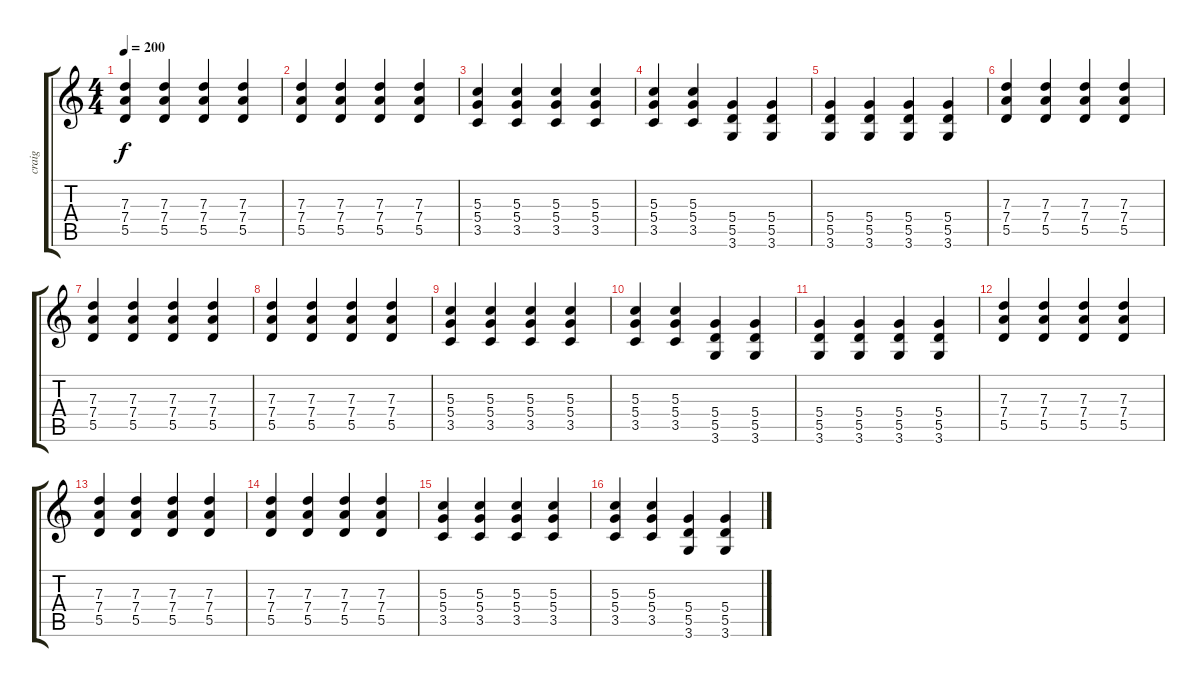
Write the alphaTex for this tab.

\track ("craig" "craig") {mute instrument acousticguitarsteel}
\staff {score tabs}
\tuning (E4 B3 G3 D3 A2 E2) {hide}
\ts (4 4)
\tempo 200
\clef g2
\ks c
(7.3 7.4 5.5).4{dy f} (7.3 7.4 5.5).4 (7.3 7.4 5.5).4 (7.3 7.4 5.5).4 |
(7.3 7.4 5.5).4 (7.3 7.4 5.5).4 (7.3 7.4 5.5).4 (7.3 7.4 5.5).4 |
(5.3 5.4 3.5).4 (5.3 5.4 3.5).4 (5.3 5.4 3.5).4 (5.3 5.4 3.5).4 |
(5.3 5.4 3.5).4 (5.3 5.4 3.5).4 (5.4 5.5 3.6).4 (5.4 5.5 3.6).4 |
(5.4 5.5 3.6).4 (5.4 5.5 3.6).4 (5.4 5.5 3.6).4 (5.4 5.5 3.6).4 |
(7.3 7.4 5.5).4 (7.3 7.4 5.5).4 (7.3 7.4 5.5).4 (7.3 7.4 5.5).4 |
(7.3 7.4 5.5).4 (7.3 7.4 5.5).4 (7.3 7.4 5.5).4 (7.3 7.4 5.5).4 |
(7.3 7.4 5.5).4 (7.3 7.4 5.5).4 (7.3 7.4 5.5).4 (7.3 7.4 5.5).4 |
(5.3 5.4 3.5).4 (5.3 5.4 3.5).4 (5.3 5.4 3.5).4 (5.3 5.4 3.5).4 |
(5.3 5.4 3.5).4 (5.3 5.4 3.5).4 (5.4 5.5 3.6).4 (5.4 5.5 3.6).4 |
(5.4 5.5 3.6).4 (5.4 5.5 3.6).4 (5.4 5.5 3.6).4 (5.4 5.5 3.6).4 |
(7.3 7.4 5.5).4 (7.3 7.4 5.5).4 (7.3 7.4 5.5).4 (7.3 7.4 5.5).4 |
(7.3 7.4 5.5).4 (7.3 7.4 5.5).4 (7.3 7.4 5.5).4 (7.3 7.4 5.5).4 |
(7.3 7.4 5.5).4 (7.3 7.4 5.5).4 (7.3 7.4 5.5).4 (7.3 7.4 5.5).4 |
(5.3 5.4 3.5).4 (5.3 5.4 3.5).4 (5.3 5.4 3.5).4 (5.3 5.4 3.5).4 |
(5.3 5.4 3.5).4 (5.3 5.4 3.5).4 (5.4 5.5 3.6).4 (5.4 5.5 3.6).4
